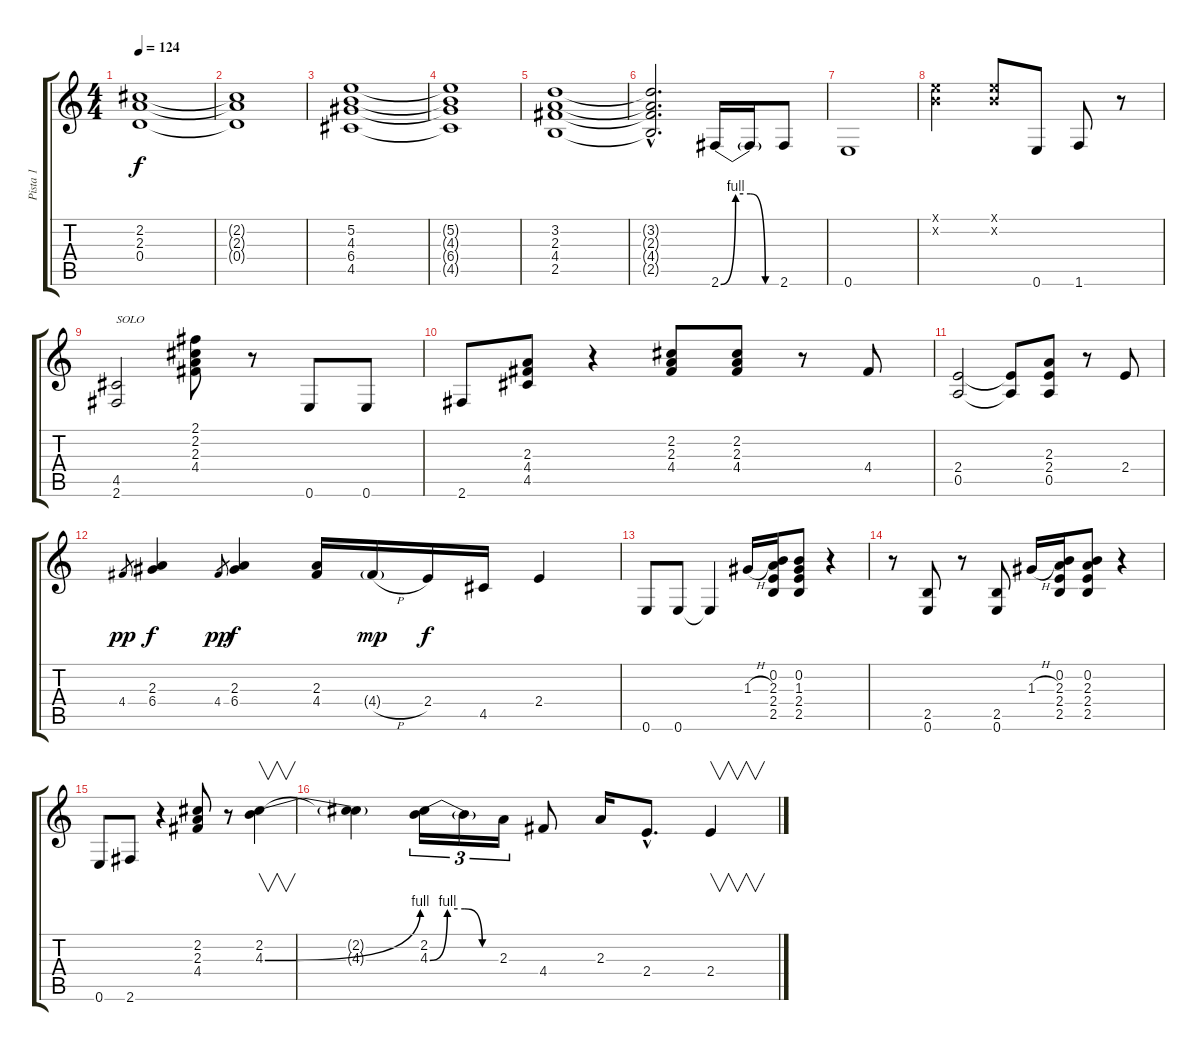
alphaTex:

\track ("Pista 1" "Pista 1") {instrument distortionguitar}
\staff {score tabs}
\tuning (E4 B3 G3 D3 A2 E2) {hide}
\ts (4 4)
\tempo 124
\clef g2
\ks c
(2.2 2.3 0.4).1{dy f} |
(2.2{t} 2.3{t} 0.4{t}).1 |
(5.2 4.3 6.4 4.5).1 |
(5.2{t} 4.3{t} 6.4{t} 4.5{t}).1 |
(3.2 2.3 4.4 2.5).1 |
(3.2{hac t} 2.3{hac t} 4.4{hac t} 2.5{hac t}).2{d} 2.6{be (custom 0 0 15 4 30 4 45 0 60 0)}.16 2.6{t}.16 2.6.8 |
0.6.1 |
(0.1{x} 0.2{x}).2 (0.1{x} 0.2{x}).8 0.6.8 1.6.8 r.8 |
(4.5 2.6).2{txt "SOLO" volume 9} (2.1 2.2 2.3 4.4).8 r.8 0.6.8 0.6.8 |
2.6.8 (2.3 4.4 4.5).8 r.4 (2.2 2.3 4.4).8 (2.2 2.3 4.4).8 r.8 4.4.8 |
(2.4 0.5).2 (2.4{t} 0.5{t}).8 (2.3 2.4 0.5).8 r.8 2.4.8 |
4.4.8{gr dy pp} (2.3 6.4).4{dy f} 4.4.8{gr dy pp} (2.3 6.4).4{dy f} (2.3 4.4).16 4.4{h g}.16{dy mp} 2.4.16{dy f} 4.5.16 2.4.4 |
0.6.8 0.6.8 0.6{t}.4 1.3{h}.16 (0.2 2.3 2.4 2.5).16 (0.2 1.3 2.4 2.5).8 r.4 |
r.8 (2.5 0.6).8 r.8 (2.5 0.6).8 1.3{h}.16 (0.2 2.3 2.4 2.5).16 (0.2 2.3 2.4 2.5).8 r.4 |
0.6.8 2.6.8 r.4 (2.2 2.3 4.4).8 r.8 (2.2 4.3{be (bend 0 0 60 4)}).4{v} |
(2.2{t} 4.3{t}).4 (2.2 4.3{be (custom 0 0 15 4 30 4 45 0 60 0)}).16{tu (3 2)} 4.3{t}.16{tu (3 2)} 2.3.16{tu (3 2)} 4.4.8 2.3.16 2.4{hac}.8{d} 2.4.4{v}
